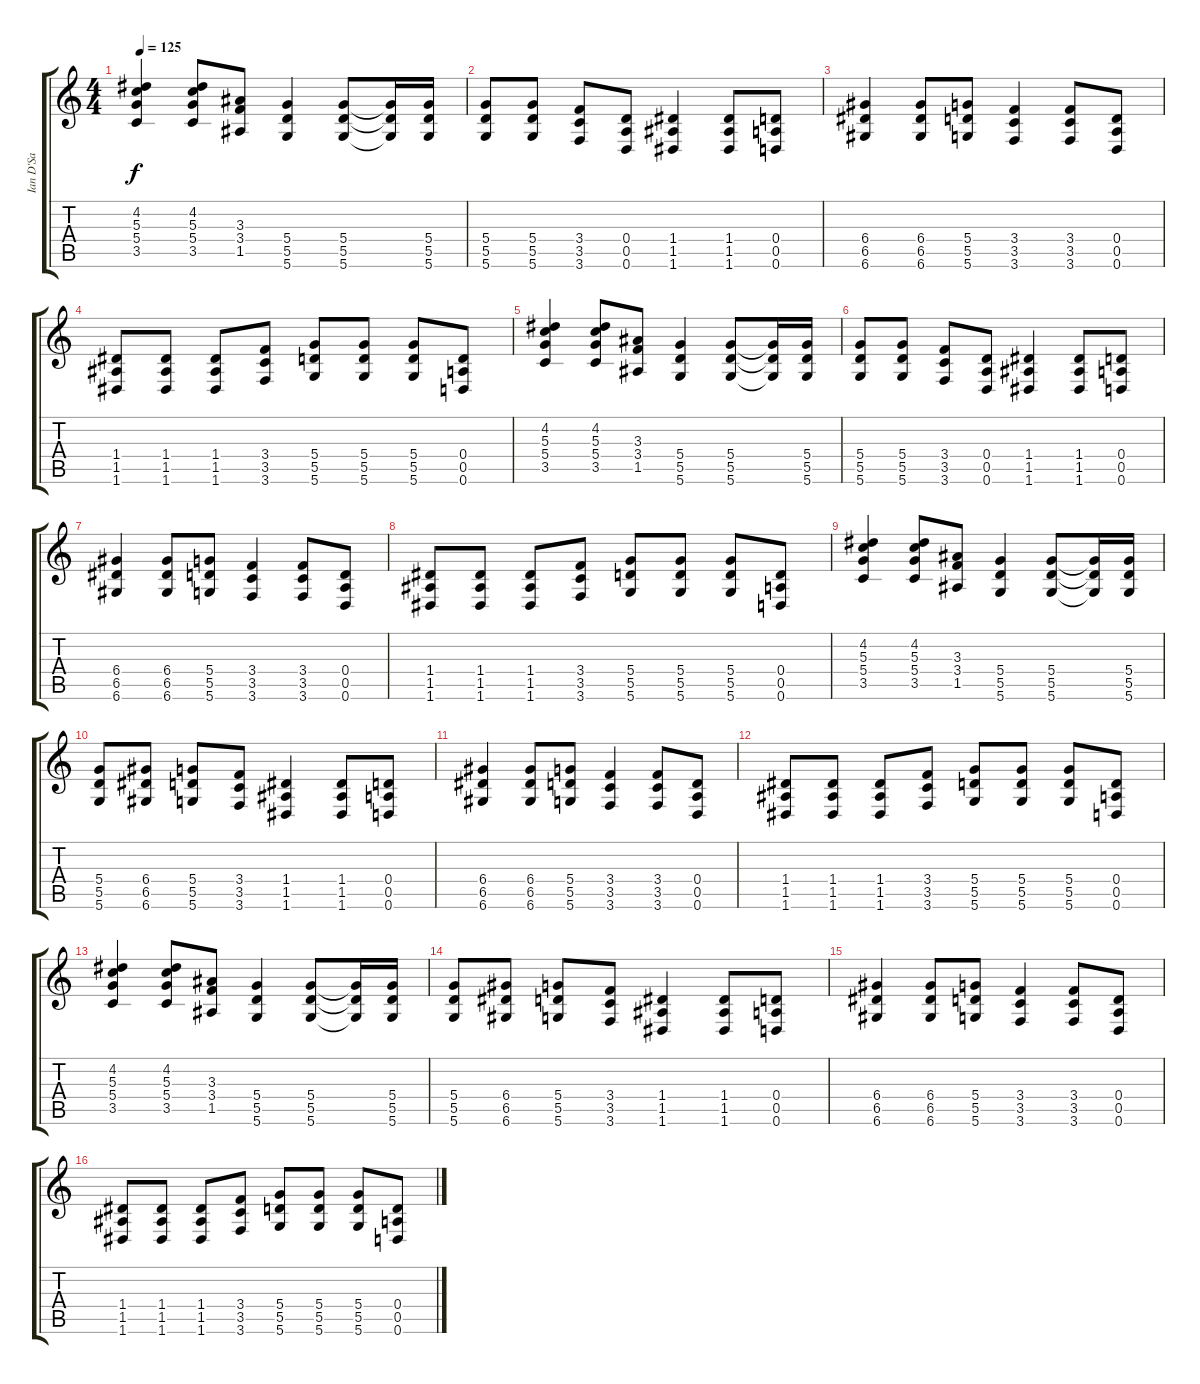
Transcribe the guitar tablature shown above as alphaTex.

\track ("Ian D'Sa" "Ian D'Sa") {instrument distortionguitar}
\staff {score tabs}
\tuning (E4 B3 G3 D3 A2 D2) {hide}
\ts (4 4)
\tempo 125
\clef g2
\ks c
(4.2 5.3 5.4 3.5).4{dy f} (4.2 5.3 5.4 3.5).8 (3.3 3.4 1.5).8 (5.4 5.5 5.6).4 (5.4 5.5 5.6).8 (5.4{t} 5.5{t} 5.6{t}).16 (5.4 5.5 5.6).16 |
(5.4 5.5 5.6).8 (5.4 5.5 5.6).8 (3.4 3.5 3.6).8 (0.4 0.5 0.6).8 (1.4 1.5 1.6).4 (1.4 1.5 1.6).8 (0.4 0.5 0.6).8 |
(6.4 6.5 6.6).4 (6.4 6.5 6.6).8 (5.4 5.5 5.6).8 (3.4 3.5 3.6).4 (3.4 3.5 3.6).8 (0.4 0.5 0.6).8 |
(1.4 1.5 1.6).8 (1.4 1.5 1.6).8 (1.4 1.5 1.6).8 (3.4 3.5 3.6).8 (5.4 5.5 5.6).8 (5.4 5.5 5.6).8 (5.4 5.5 5.6).8 (0.4 0.5 0.6).8 |
(4.2 5.3 5.4 3.5).4 (4.2 5.3 5.4 3.5).8 (3.3 3.4 1.5).8 (5.4 5.5 5.6).4 (5.4 5.5 5.6).8 (5.4{t} 5.5{t} 5.6{t}).16 (5.4 5.5 5.6).16 |
(5.4 5.5 5.6).8 (5.4 5.5 5.6).8 (3.4 3.5 3.6).8 (0.4 0.5 0.6).8 (1.4 1.5 1.6).4 (1.4 1.5 1.6).8 (0.4 0.5 0.6).8 |
(6.4 6.5 6.6).4 (6.4 6.5 6.6).8 (5.4 5.5 5.6).8 (3.4 3.5 3.6).4 (3.4 3.5 3.6).8 (0.4 0.5 0.6).8 |
(1.4 1.5 1.6).8 (1.4 1.5 1.6).8 (1.4 1.5 1.6).8 (3.4 3.5 3.6).8 (5.4 5.5 5.6).8 (5.4 5.5 5.6).8 (5.4 5.5 5.6).8 (0.4 0.5 0.6).8 |
(4.2 5.3 5.4 3.5).4 (4.2 5.3 5.4 3.5).8 (3.3 3.4 1.5).8 (5.4 5.5 5.6).4 (5.4 5.5 5.6).8 (5.4{t} 5.5{t} 5.6{t}).16 (5.4 5.5 5.6).16 |
(5.4 5.5 5.6).8 (6.4 6.5 6.6).8 (5.4 5.5 5.6).8 (3.4 3.5 3.6).8 (1.4 1.5 1.6).4 (1.4 1.5 1.6).8 (0.4 0.5 0.6).8 |
(6.4 6.5 6.6).4 (6.4 6.5 6.6).8 (5.4 5.5 5.6).8 (3.4 3.5 3.6).4 (3.4 3.5 3.6).8 (0.4 0.5 0.6).8 |
(1.4 1.5 1.6).8 (1.4 1.5 1.6).8 (1.4 1.5 1.6).8 (3.4 3.5 3.6).8 (5.4 5.5 5.6).8 (5.4 5.5 5.6).8 (5.4 5.5 5.6).8 (0.4 0.5 0.6).8 |
(4.2 5.3 5.4 3.5).4 (4.2 5.3 5.4 3.5).8 (3.3 3.4 1.5).8 (5.4 5.5 5.6).4 (5.4 5.5 5.6).8 (5.4{t} 5.5{t} 5.6{t}).16 (5.4 5.5 5.6).16 |
(5.4 5.5 5.6).8 (6.4 6.5 6.6).8 (5.4 5.5 5.6).8 (3.4 3.5 3.6).8 (1.4 1.5 1.6).4 (1.4 1.5 1.6).8 (0.4 0.5 0.6).8 |
(6.4 6.5 6.6).4 (6.4 6.5 6.6).8 (5.4 5.5 5.6).8 (3.4 3.5 3.6).4 (3.4 3.5 3.6).8 (0.4 0.5 0.6).8 |
(1.4 1.5 1.6).8 (1.4 1.5 1.6).8 (1.4 1.5 1.6).8 (3.4 3.5 3.6).8 (5.4 5.5 5.6).8 (5.4 5.5 5.6).8 (5.4 5.5 5.6).8 (0.4 0.5 0.6).8
